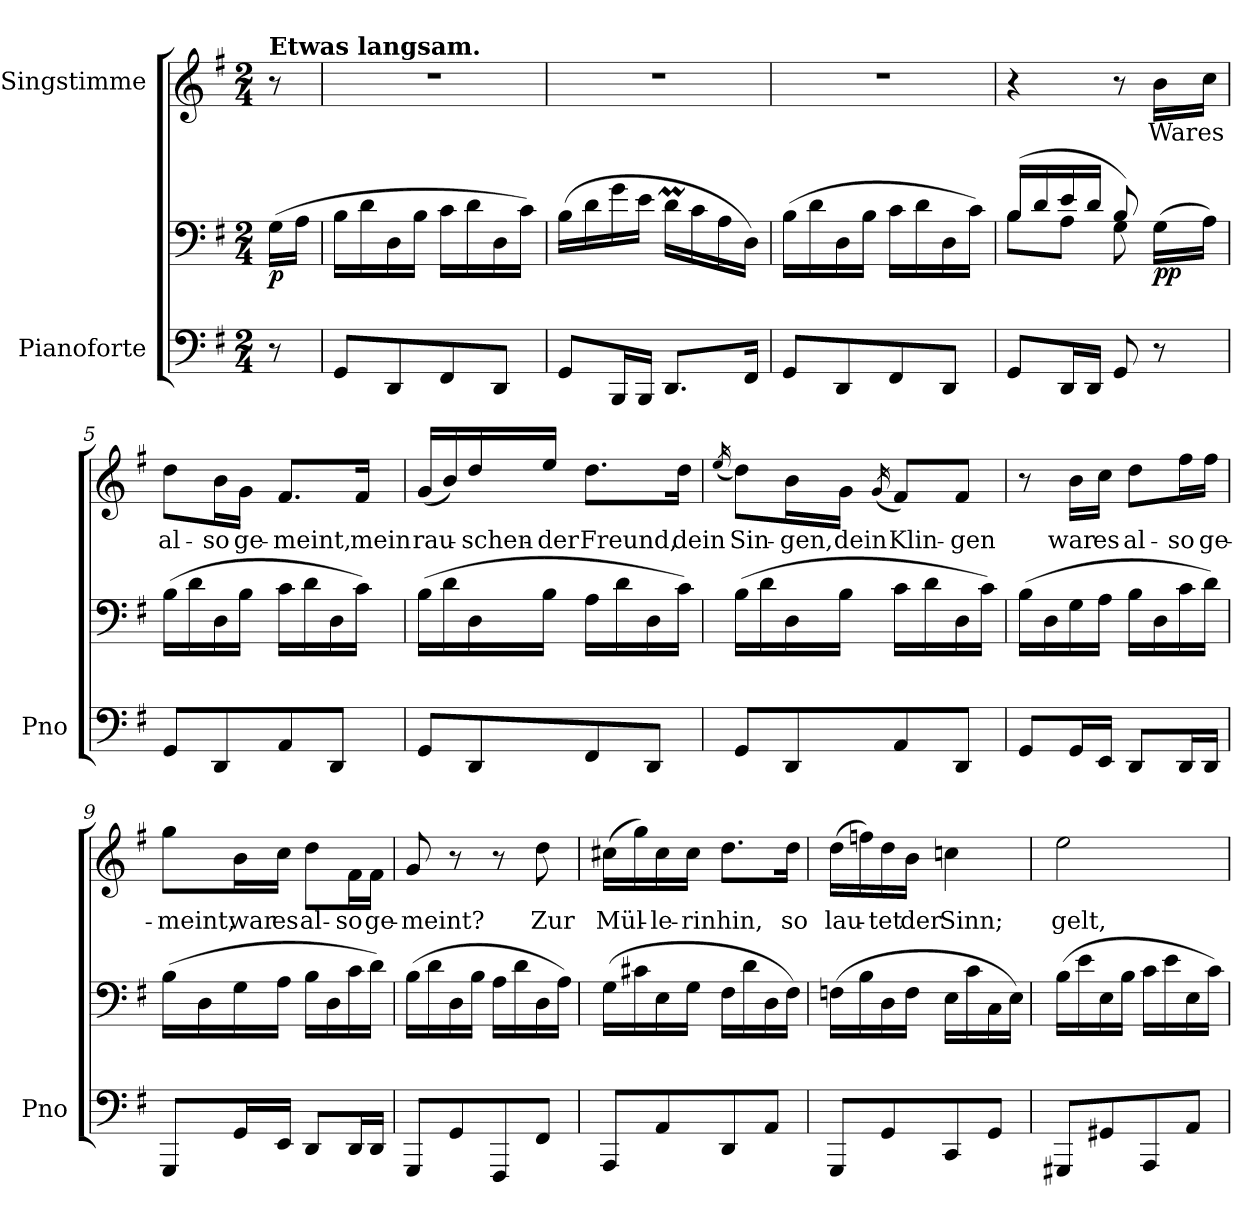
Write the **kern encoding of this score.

**kern	**kern	**dynam	**kern	**text
*part2	*part2	*part2	*part1	*part1
*staff3	*staff2	*staff2/3	*staff1	*staff1
*I"Pianoforte	*	*	*I"Singstimme	*
*I'Pno	*	*	*	*
*clefF4	*clefF4	*	*clefG2	*
*k[f#]	*k[f#]	*	*k[f#]	*
*M2/4	*M2/4	*	*M2/4	*
=	=	=	=	=
!	!	!	!LO:TX:a:B:t=Etwas langsam.	!
!	!	!LO:DY:b	!	!
8r	(>16G\LL	p	8r	.
.	16A\JJ	.	.	.
=1	=1	=1	=1	=1
8GG/L	16B\LL	.	2r	.
.	16d\	.	.	.
8DD/	16D\	.	.	.
.	16B\JJ	.	.	.
8FF#/	16c\LL	.	.	.
.	16d\	.	.	.
8DD/J	16D\	.	.	.
.	16c\JJ)	.	.	.
=2	=2	=2	=2	=2
8GG/L	(>16B\LL	.	2r	.
.	16d\	.	.	.
16BBB/L	16g\	.	.	.
16BBB/JJ	16e\JJ	.	.	.
8.DD/L	16dM\LL	.	.	.
.	16c\	.	.	.
.	16A\	.	.	.
16FF#/Jk	16D\JJ)	.	.	.
=3	=3	=3	=3	=3
8GG/L	(>16B\LL	.	2r	.
.	16d\	.	.	.
8DD/	16D\	.	.	.
.	16B\JJ	.	.	.
8FF#/	16c\LL	.	.	.
.	16d\	.	.	.
8DD/J	16D\	.	.	.
.	16c\JJ)	.	.	.
=4	=4	=4	=4	=4
*	*^	*	*	*
8GG/L	(>16B/LL	8B\L	.	4r	.
.	16d/	.	.	.	.
16DD/L	16e/	8A\J	.	.	.
16DD/JJ	16d/JJ	.	.	.	.
8GG/	8B/)	8G\	.	8r	.
!	!	!	!LO:DY:b	!	!LO:LY:b
8r	(>16G\LL	8ryy	pp	16b\LL	War
!	!	!	!	!	!LO:LY:b
.	16A\JJ)	.	.	16cc\JJ	es
*	*v	*v	*	*	*
!!LO:LB:g=z
=5	=5	=5	=5	=5
!	!	!	!	!LO:LY:b
8GG/L	(>16B\LL	.	8dd\L	al-
.	16d\	.	.	.
!	!	!	!	!LO:LY:b
8DD/	16D\	.	16b\L	-so
!	!	!	!	!LO:LY:b
.	16B\JJ	.	16g\JJ	ge-
!	!	!	!	!LO:LY:b
8AA/	16c\LL	.	8.f#/L	-meint,
.	16d\	.	.	.
8DD/J	16D\	.	.	.
!	!	!	!	!LO:LY:b
.	16c\JJ)	.	16f#/Jk	mein
=6	=6	=6	=6	=6
!	!	!	!	!LO:LY:b
8GG/L	(>16B\LL	.	(<16g/LL	rau-
.	16d\	.	16b/)	.
!	!	!	!	!LO:LY:b
8DD/	16D\	.	16dd/	-schen-
!	!	!	!	!LO:LY:b
.	16B\JJ	.	16ee/JJ	-der
!	!	!	!	!LO:LY:b
8FF#/	16A\LL	.	8.dd\L	Freund,
.	16d\	.	.	.
8DD/J	16D\	.	.	.
!	!	!	!	!LO:LY:b
.	16c\JJ)	.	16dd\Jk	dein
=7	=7	=7	=7	=7
.	.	.	(<16qee/	.
!	!	!	!	!LO:LY:b
8GG/L	(>16B\LL	.	8dd\L)	Sin-
.	16d\	.	.	.
!	!	!	!	!LO:LY:b
8DD/	16D\	.	16b\L	-gen,
!	!	!	!	!LO:LY:b
.	16B\JJ	.	16g\JJ	dein
.	.	.	(<16qg/	.
!	!	!	!	!LO:LY:b
8AA/	16c\LL	.	8f#/L)	Klin-
.	16d\	.	.	.
!	!	!	!	!LO:LY:b
8DD/J	16D\	.	8f#/J	-gen
.	16c\JJ)	.	.	.
=8	=8	=8	=8	=8
8GG/L	(>16B\LL	.	8r	.
.	16D\	.	.	.
!	!	!	!	!LO:LY:b
16GG/L	16G\	.	16b\LL	war
!	!	!	!	!LO:LY:b
16EE/JJ	16A\JJ	.	16cc\JJ	es
!	!	!	!	!LO:LY:b
8DD/L	16B\LL	.	8dd\L	al-
.	16D\	.	.	.
!	!	!	!	!LO:LY:b
16DD/L	16c\	.	16ff#\L	-so
!	!	!	!	!LO:LY:b
16DD/JJ	16d\JJ)	.	16ff#\JJ	ge-
!!LO:LB:g=z
=9	=9	=9	=9	=9
!	!	!	!	!LO:LY:b
8GGG/L	(>16B\LL	.	8gg\L	-meint,
.	16D\	.	.	.
!	!	!	!	!LO:LY:b
16GG/L	16G\	.	16b\L	war
!	!	!	!	!LO:LY:b
16EE/JJ	16A\JJ	.	16cc\JJ	es
!	!	!	!	!LO:LY:b
8DD/L	16B\LL	.	8dd\L	al-
.	16D\	.	.	.
!	!	!	!	!LO:LY:b
16DD/L	16c\	.	16f#\L	-so
!	!	!	!	!LO:LY:b
16DD/JJ	16d\JJ)	.	16f#\JJ	ge-
=10	=10	=10	=10	=10
!	!	!	!	!LO:LY:b
8GGG/L	(>16B\LL	.	8g/	-meint?
.	16d\	.	.	.
8GG/	16D\	.	8r	.
.	16B\JJ	.	.	.
8FFF#/	16A\LL	.	8r	.
.	16d\	.	.	.
!	!	!	!	!LO:LY:b
8FF#/J	16D\	.	8dd\	Zur
.	16A\JJ)	.	.	.
=11	=11	=11	=11	=11
!	!	!	!	!LO:LY:b
8AAA/L	(>16G\LL	.	(>16cc#X\LL	Mül-
.	16c#X\	.	16gg\)	.
!	!	!	!	!LO:LY:b
8AA/	16E\	.	16cc#\	-le-
!	!	!	!	!LO:LY:b
.	16G\JJ	.	16cc#\JJ	-rin
!	!	!	!	!LO:LY:b
8DD/	16F#\LL	.	8.dd\L	hin,
.	16d\	.	.	.
8AA/J	16D\	.	.	.
!	!	!	!	!LO:LY:b
.	16F#\JJ)	.	16dd\Jk	so
=12	=12	=12	=12	=12
!	!	!	!	!LO:LY:b
8GGG/L	(>16Fn\LL	.	(>16dd\LL	lau-
.	16B\	.	16ffn\)	.
!	!	!	!	!LO:LY:b
8GG/	16D\	.	16dd\	-tet
!	!	!	!	!LO:LY:b
.	16F\JJ	.	16b\JJ	der
!	!	!	!	!LO:LY:b
8CC/	16E\LL	.	4ccn\	Sinn;
.	16c\	.	.	.
8GG/J	16C\	.	.	.
.	16E\JJ)	.	.	.
!!LO:LB:g=z
=13	=13	=13	=13	=13
!	!	!	!	!LO:LY:b
8GGG#X/L	(>16B\LL	.	2ee\	gelt,
.	16e\	.	.	.
8GG#X/	16E\	.	.	.
.	16B\JJ	.	.	.
8AAA/	16c\LL	.	.	.
.	16e\	.	.	.
8AA/J	16E\	.	.	.
.	16c\JJ)	.	.	.
=	=	=	=	=
*-	*-	*-	*-	*-
